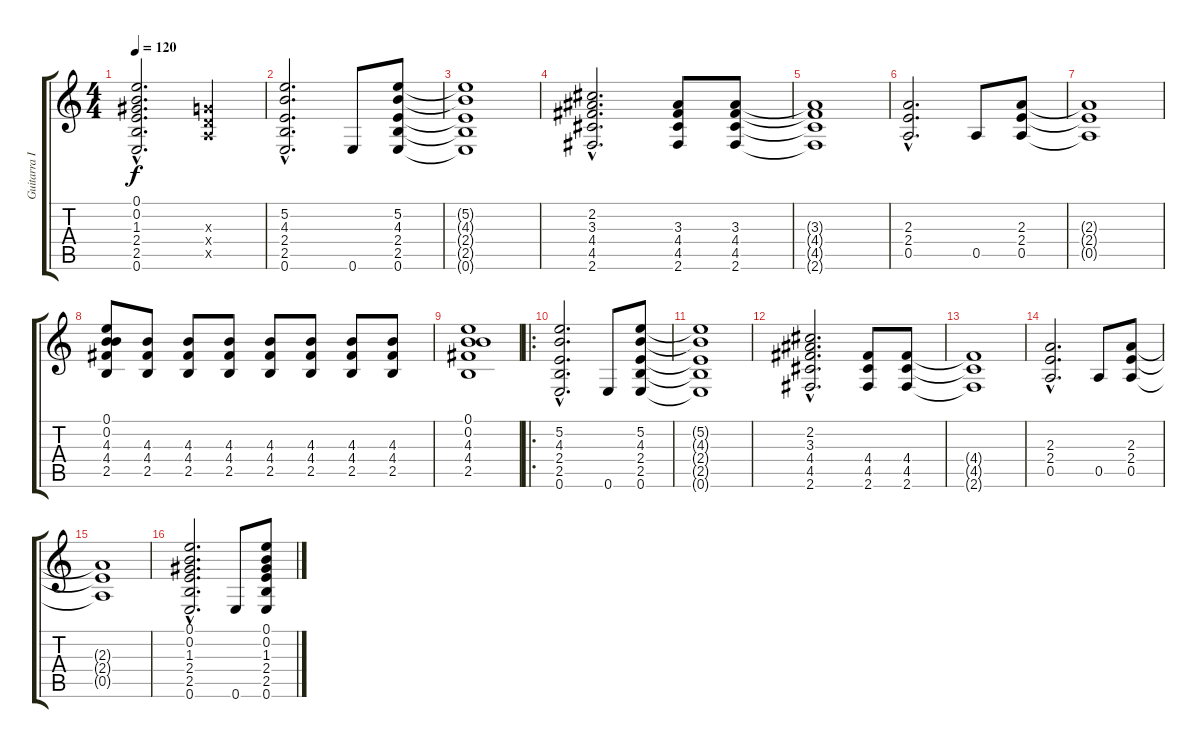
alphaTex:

\track ("Guitarra II" "Guitarra I") {instrument distortionguitar}
\staff {score tabs}
\tuning (E4 B3 G3 D3 A2 E2) {hide}
\ts (4 4)
\tempo 120
\clef g2
\ks c
(0.1{hac t} 0.2{hac t} 1.3{hac t} 2.4{hac t} 2.5{hac t} 0.6{hac t}).2{d dy f} (0.3{x} 0.4{x} 0.5{x}).4 |
(5.2{hac} 4.3{hac} 2.4{hac} 2.5{hac} 0.6{hac}).2{d} 0.6.8 (5.2 4.3 2.4 2.5 0.6).8 |
(5.2{t} 4.3{t} 2.4{t} 2.5{t} 0.6{t}).1 |
(2.2{hac} 3.3{hac} 4.4{hac} 4.5{hac} 2.6{hac}).2{d} (3.3 4.4 4.5 2.6).8 (3.3 4.4 4.5 2.6).8 |
(3.3{t} 4.4{t} 4.5{t} 2.6{t}).1 |
(2.3{hac} 2.4{hac} 0.5{hac}).2{d} 0.5.8 (2.3 2.4 0.5).8 |
(2.3{t} 2.4{t} 0.5{t}).1 |
(0.1 0.2 4.3 4.4 2.5).8 (4.3 4.4 2.5).8 (4.3 4.4 2.5).8 (4.3 4.4 2.5).8 (4.3 4.4 2.5).8 (4.3 4.4 2.5).8 (4.3 4.4 2.5).8 (4.3 4.4 2.5).8 |
(0.1 0.2 4.3 4.4 2.5).1 |
\ro
(5.2{hac} 4.3{hac} 2.4{hac} 2.5{hac} 0.6{hac}).2{d} 0.6.8 (5.2 4.3 2.4 2.5 0.6).8 |
(5.2{t} 4.3{t} 2.4{t} 2.5{t} 0.6{t}).1 |
(2.2{hac} 3.3{hac} 4.4{hac} 4.5{hac} 2.6{hac}).2{d} (4.4 4.5 2.6).8 (4.4 4.5 2.6).8 |
(4.4{t} 4.5{t} 2.6{t}).1 |
(2.3{hac} 2.4{hac} 0.5{hac}).2{d} 0.5.8 (2.3 2.4 0.5).8 |
(2.3{t} 2.4{t} 0.5{t}).1 |
(0.1{hac} 0.2{hac} 1.3{hac} 2.4{hac} 2.5{hac} 0.6{hac}).2{d} 0.6.8 (0.1 0.2 1.3 2.4 2.5 0.6).8
